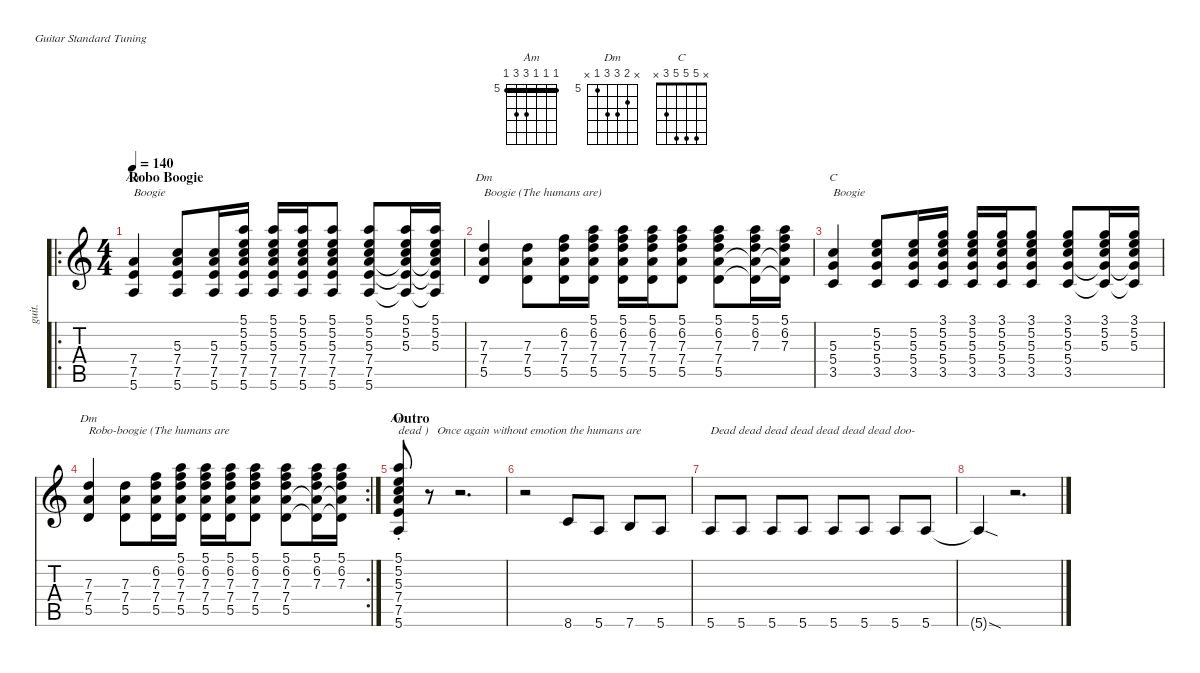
\defaultSystemsLayout 4
\hideDynamics
\bracketExtendMode nobrackets
\otherSystemsTrackNameOrientation horizontal
\track ("Guitar1,2-3" "guit.") {defaultSystemsLayout 4 solo instrument acousticguitarnylon}
\staff {score tabs}
\tuning (E4 B3 G3 D3 A2 E2)
\chord ("Am" x x 5 7 7 5) {firstfret 5 showfingering false barre 5}
\chord ("Dm" x 6 7 7 5 x) {firstfret 5 showfingering false}
\chord ("C" x 5 5 5 3 x) {showfingering false}
\chord ("Am" 5 5 5 7 7 5) {firstfret 5 showfingering false barre (5 5 5)}
\ro
\ts (4 4)
\section ("" "Robo Boogie")
\tempo 140
\clef g2
\ks aminor
(7.4 7.5 5.6).4{ch "Am" txt "Boogie" dy f beam Up} (5.3 7.4 7.5 5.6).8{dy mf beam Up} (5.3 7.4 7.5 5.6).16{dy f beam Up} (5.1 5.2 5.3 7.4 7.5 5.6).16{beam Up} (5.1 5.2 5.3 7.4 7.5 5.6).16{beam Up} (5.1 5.2 5.3 7.4 7.5 5.6).16{beam Up} (5.1 5.2 5.3 7.4 7.5 5.6).8{beam Up} (5.1 5.2 5.3 7.4 7.5 5.6).8{beam Up} (5.1 5.2 5.3 7.4{t} 7.5{t} 5.6{t}).16{dy mf beam Up} (5.1 5.2 5.3 7.4{t} 7.5{t} 5.6{t}).16{beam Up} |
(7.3 7.4 5.5).4{ch "Dm" txt "Boogie (The humans are)" dy f beam Up} (7.3 7.4 5.5).8{beam Down} (6.2 7.3 7.4 5.5).16{beam Down} (5.1 6.2 7.3 7.4 5.5).16{beam Down} (5.1 6.2 7.3 7.4 5.5).16{beam Down} (5.1 6.2 7.3 7.4 5.5).16{beam Down} (5.1 6.2 7.3 7.4 5.5).8{beam Down} (5.1 6.2 7.3 7.4 5.5).8{beam Down} (5.1 6.2 7.3 7.4{t} 5.5{t}).16{dy mf beam Down} (5.1 6.2 7.3 7.4{t} 5.5{t}).16{beam Down} |
(5.3 5.4 3.5).4{ch "C" txt "Boogie" dy f beam Up} (5.2 5.3 5.4 3.5).8{beam Up} (5.2 5.3 5.4 3.5).16{beam Up} (3.1 5.2 5.3 5.4 3.5).16{beam Up} (3.1 5.2 5.3 5.4 3.5).16{beam Up} (3.1 5.2 5.3 5.4 3.5).16{beam Up} (3.1 5.2 5.3 5.4 3.5).8{beam Up} (3.1 5.2 5.3 5.4 3.5).8{beam Up} (3.1 5.2 5.3 5.4{t} 3.5{t}).16{dy mf beam Up} (3.1 5.2 5.3 5.4{t} 3.5{t}).16{beam Up} |
\rc 2
(7.3 7.4 5.5).4{ch "Dm" txt "Robo-boogie (The humans are" dy f beam Up} (7.3 7.4 5.5).8{beam Down} (6.2 7.3 7.4 5.5).16{beam Down} (5.1 6.2 7.3 7.4 5.5).16{beam Down} (5.1 6.2 7.3 7.4 5.5).16{beam Down} (5.1 6.2 7.3 7.4 5.5).16{beam Down} (5.1 6.2 7.3 7.4 5.5).8{beam Down} (5.1 6.2 7.3 7.4 5.5).8{beam Down} (5.1 6.2 7.3 7.4{t} 5.5{t}).16{dy mf beam Down} (5.1 6.2 7.3 7.4{t} 5.5{t}).16{beam Down} |
\section ("" "Outro")
(5.1{st} 5.2{st} 5.3{st} 7.4{st} 7.5{st} 5.6{st}).8{ch "Am" txt "dead )   Once again without emotion the humans are" dy f beam Up} r.8{beam Up} r.2{d beam Up} |
r.2{beam Down} 8.6.8{beam Up} 5.6.8{beam Up} 7.6.8{beam Up} 5.6.8{beam Up} |
5.6.8{txt "Dead dead dead dead dead dead dead doo-" beam Up} 5.6.8{beam Up} 5.6.8{beam Up} 5.6.8{beam Up} 5.6.8{beam Up} 5.6.8{beam Up} 5.6.8{beam Up} 5.6.8{beam Up} |
5.6{sod t}.4{beam Up} r.2{d beam Up}
